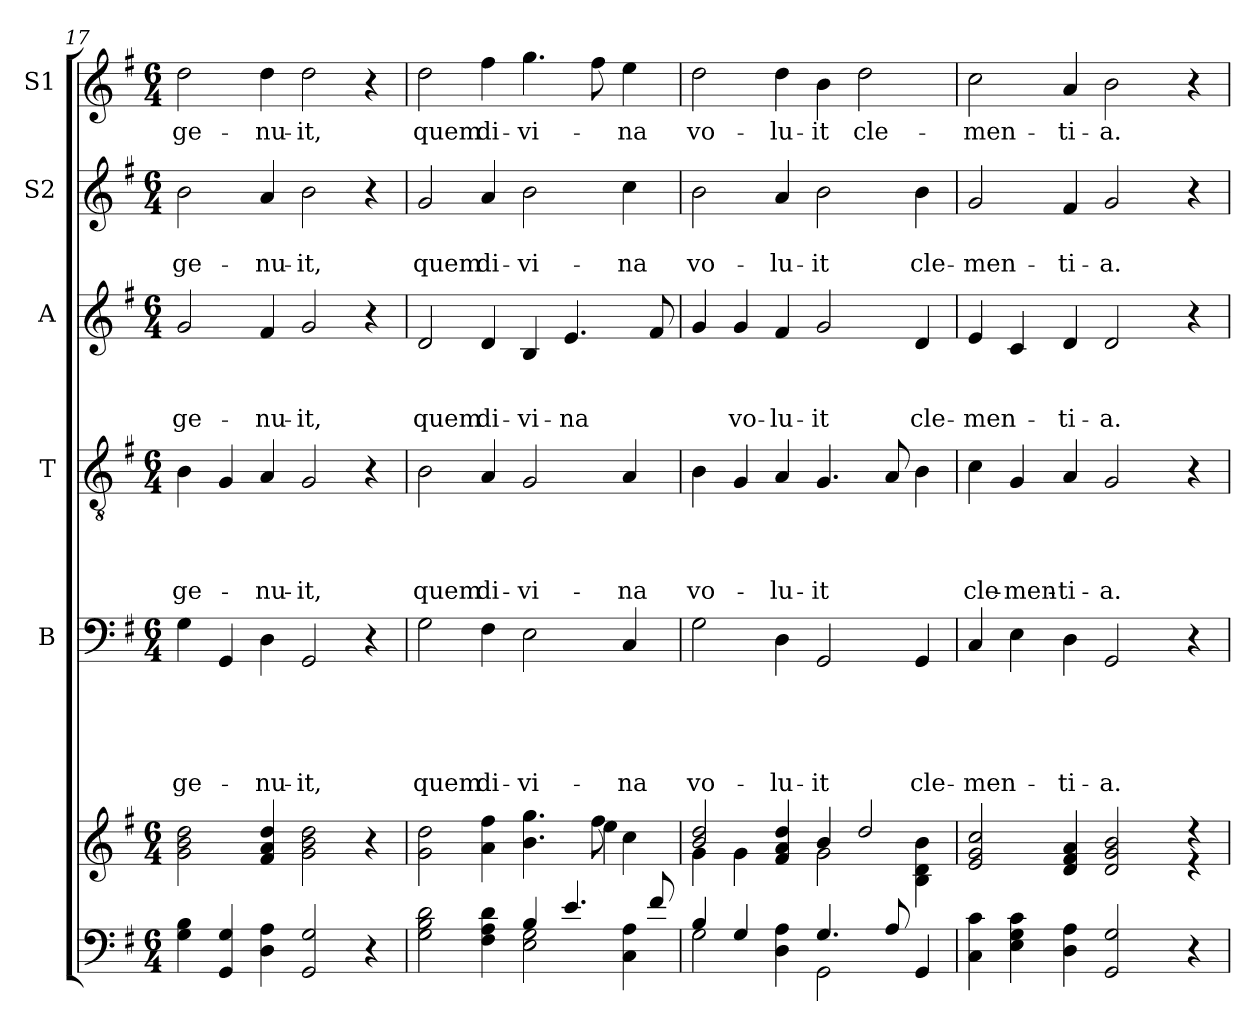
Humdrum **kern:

**kern	**kern	**kern	**text	**text	**text	**text	**text	**kern	**text	**text	**text	**text	**kern	**text	**text	**text	**kern	**text	**text	**kern	**text
*part6	*part6	*part5	*part5	*part5	*part5	*part5	*part5	*part4	*part4	*part4	*part4	*part4	*part3	*part3	*part3	*part3	*part2	*part2	*part2	*part1	*part1
*staff7	*staff6	*staff5	*staff5	*staff5	*staff5	*staff5	*staff5	*staff4	*staff4	*staff4	*staff4	*staff4	*staff3	*staff3	*staff3	*staff3	*staff2	*staff2	*staff2	*staff1	*staff1
*	*	*I"B	*	*	*	*	*	*I"T	*	*	*	*	*I"A	*	*	*	*I"S2	*	*	*I"S1	*
*clefF4	*clefG2	*clefF4	*	*	*	*	*	*clefGv2	*	*	*	*	*clefG2	*	*	*	*clefG2	*	*	*clefG2	*
*k[f#]	*k[f#]	*k[f#]	*	*	*	*	*	*k[f#]	*	*	*	*	*k[f#]	*	*	*	*k[f#]	*	*	*k[f#]	*
*G:	*G:	*G:	*	*	*	*	*	*G:	*	*	*	*	*G:	*	*	*	*G:	*	*	*G:	*
*M6/4	*M6/4	*M6/4	*	*	*	*	*	*M6/4	*	*	*	*	*M6/4	*	*	*	*M6/4	*	*	*M6/4	*
=17	=17	=17	=17	=17	=17	=17	=17	=17	=17	=17	=17	=17	=17	=17	=17	=17	=17	=17	=17	=17	=17
!	!	!	!	!	!	!	!LO:LY:b	!	!	!	!	!LO:LY:b	!	!	!	!LO:LY:b	!	!	!LO:LY:b	!	!LO:LY:b
4G\ 4B\	2g\ 2b\ 2dd\	4G\	.	.	.	.	ge-	4B\	.	.	.	ge-	2g/	.	.	ge-	2b\	.	ge-	2dd\	ge-
4GG/ 4G/	.	4GG/	.	.	.	.	.	4G/	.	.	.	.	.	.	.	.	.	.	.	.	.
!	!	!	!	!	!	!	!LO:LY:b	!	!	!	!	!LO:LY:b	!	!	!	!LO:LY:b	!	!	!LO:LY:b	!	!LO:LY:b
4D\ 4A\	4f#/ 4a/ 4dd/	4D\	.	.	.	.	-nu-	4A/	.	.	.	-nu-	4f#/	.	.	-nu-	4a/	.	-nu-	4dd\	-nu-
!	!	!	!	!	!	!	!LO:LY:b	!	!	!	!	!LO:LY:b	!	!	!	!LO:LY:b	!	!	!LO:LY:b	!	!LO:LY:b
2GG/ 2G/	2g\ 2b\ 2dd\	2GG/	.	.	.	.	-it,	2G/	.	.	.	-it,	2g/	.	.	-it,	2b\	.	-it,	2dd\	-it,
4r	4r	4r	.	.	.	.	.	4r	.	.	.	.	4r	.	.	.	4r	.	.	4r	.
=18	=18	=18	=18	=18	=18	=18	=18	=18	=18	=18	=18	=18	=18	=18	=18	=18	=18	=18	=18	=18	=18
*^	*^	*	*	*	*	*	*	*	*	*	*	*	*	*	*	*	*	*	*	*	*
!	!	!	!	!	!	!	!	!	!LO:LY:b	!	!	!	!	!LO:LY:b	!	!	!	!LO:LY:b	!	!	!LO:LY:b	!	!LO:LY:b
2G\ 2B\ 2d\	2.ryy	2g\ 2dd\	1ryy	2G\	.	.	.	.	quem	2B\	.	.	.	quem	2d/	.	.	quem	2g/	.	quem	2dd\	quem
!	!	!	!	!	!	!	!	!	!LO:LY:b	!	!	!	!	!LO:LY:b	!	!	!	!LO:LY:b	!	!	!LO:LY:b	!	!LO:LY:b
4F#\ 4A\ 4d\	.	4a\ 4ff#\	.	4F#\	.	.	.	.	di-	4A/	.	.	.	di-	4d/	.	.	di-	4a/	.	di-	4ff#\	di-
!	!	!	!	!	!	!	!	!	!LO:LY:b	!	!	!	!	!LO:LY:b	!	!	!	!LO:LY:b	!	!	!LO:LY:b	!	!LO:LY:b
2E\ 2G\	4B/	4.b\ 4.gg\	.	2E\	.	.	.	.	-vi-	2G/	.	.	.	-vi-	4B/	.	.	-vi-	2b\	.	-vi-	4.gg\	-vi-
!	!	!	!	!	!	!	!	!	!	!	!	!	!	!	!	!	!	!LO:LY:b	!	!	!	!	!
.	4.e/	.	8ryy	.	.	.	.	.	.	.	.	.	.	.	4.e/	.	.	-na	.	.	.	.	.
.	.	8ff#\	4ee\	.	.	.	.	.	.	.	.	.	.	.	.	.	.	.	.	.	.	8ff#\	.
!	!	!	!	!	!	!	!	!	!LO:LY:b	!	!	!	!	!LO:LY:b	!	!	!	!	!	!	!LO:LY:b	!	!LO:LY:b
4C\ 4A\	.	4cc\	.	4C/	.	.	.	.	-na	4A/	.	.	.	-na	.	.	.	.	4cc\	.	-na	4ee\	-na
.	8f#/	.	8ryy	.	.	.	.	.	.	.	.	.	.	.	8f#/	.	.	.	.	.	.	.	.
=19	=19	=19	=19	=19	=19	=19	=19	=19	=19	=19	=19	=19	=19	=19	=19	=19	=19	=19	=19	=19	=19	=19	=19
*	*^	*	*^	*	*	*	*	*	*	*	*	*	*	*	*	*	*	*	*	*	*	*	*
!	!	!	!	!	!	!	!	!	!	!	!LO:LY:b	!	!	!	!	!LO:LY:b	!	!	!	!	!	!	!LO:LY:b	!	!LO:LY:b
2G\	4B/	2.ryy	2b/ 2dd/	4g\	2.ryy	2G\	.	.	.	.	vo-	4B\	.	.	.	vo-	4g/	.	.	.	2b\	.	vo-	2dd\	vo-
!	!	!	!	!	!	!	!	!	!	!	!	!	!	!	!	!	!	!	!	!LO:LY:b	!	!	!	!	!
.	4G/	.	.	4g\	.	.	.	.	.	.	.	4G/	.	.	.	.	4g/	.	.	vo-	.	.	.	.	.
!	!	!	!	!	!	!	!	!	!	!	!LO:LY:b	!	!	!	!	!LO:LY:b	!	!	!	!LO:LY:b	!	!	!LO:LY:b	!	!LO:LY:b
1ryy	4D\ 4A\	.	1ryy	4f#/ 4a/ 4dd/	.	4D\	.	.	.	.	-lu-	4A/	.	.	.	-lu-	4f#/	.	.	-lu-	4a/	.	-lu-	4dd\	-lu-
!	!	!	!	!	!	!	!	!	!	!	!LO:LY:b	!	!	!	!	!LO:LY:b	!	!	!	!LO:LY:b	!	!	!LO:LY:b	!	!LO:LY:b
.	2GG\	4.G/	.	2g\	4b/	2GG/	.	.	.	.	-it	4.G/	.	.	.	-it	2g/	.	.	-it	2b\	.	-it	4b\	-it
!	!	!	!	!	!	!	!	!	!	!	!	!	!	!	!	!	!	!	!	!	!	!	!	!	!LO:LY:b
.	.	.	.	.	2dd/	.	.	.	.	.	.	.	.	.	.	.	.	.	.	.	.	.	.	2dd\	cle-
.	.	8A/	.	.	.	.	.	.	.	.	.	8A/	.	.	.	.	.	.	.	.	.	.	.	.	.
!	!	!	!	!	!	!	!	!	!	!	!LO:LY:b	!	!	!	!	!	!	!	!	!LO:LY:b	!	!	!LO:LY:b	!	!
.	4ryy	4GG/	.	4B\ 4d\ 4b\	.	4GG/	.	.	.	.	cle-	4B\	.	.	.	.	4d/	.	.	cle-	4b\	.	cle-	.	.
*	*	*	*	*v	*v	*	*	*	*	*	*	*	*	*	*	*	*	*	*	*	*	*	*	*	*
=20	=20	=20	=20	=20	=20	=20	=20	=20	=20	=20	=20	=20	=20	=20	=20	=20	=20	=20	=20	=20	=20	=20	=20	=20
!	!	!	!	!	!	!	!	!	!	!LO:LY:b	!	!	!	!	!LO:LY:b	!	!	!	!LO:LY:b	!	!	!LO:LY:b	!	!LO:LY:b
*v	*v	*v	*	*	*	*	*	*	*	*	*	*	*	*	*	*	*	*	*	*	*	*	*	*
4C\ 4c\	2e/ 2g/ 2cc/	1ryy	4C/	.	.	.	.	-men-	4c\	.	.	.	cle-	4e/	.	.	-men-	2g/	.	-men-	2cc\	-men-
!	!	!	!	!	!	!	!	!	!	!	!	!	!LO:LY:b	!	!	!	!	!	!	!	!	!
4E\ 4G\ 4c\	.	.	4E\	.	.	.	.	.	4G/	.	.	.	-men-	4c/	.	.	.	.	.	.	.	.
!	!	!	!	!	!	!	!	!LO:LY:b	!	!	!	!	!LO:LY:b	!	!	!	!LO:LY:b	!	!	!LO:LY:b	!	!LO:LY:b
4D\ 4A\	4d/ 4f#/ 4a/	.	4D\	.	.	.	.	-ti-	4A/	.	.	.	-ti-	4d/	.	.	-ti-	4f#/	.	-ti-	4a/	-ti-
!	!	!	!	!	!	!	!	!LO:LY:b	!	!	!	!	!LO:LY:b	!	!	!	!LO:LY:b	!	!	!LO:LY:b	!	!LO:LY:b
2GG/ 2G/	2d/ 2g/ 2b/	.	2GG/	.	.	.	.	-a.	2G/	.	.	.	-a.	2d/	.	.	-a.	2g/	.	-a.	2b\	-a.
.	.	4ryy	.	.	.	.	.	.	.	.	.	.	.	.	.	.	.	.	.	.	.	.
4r	4re	4rdd	4r	.	.	.	.	.	4r	.	.	.	.	4r	.	.	.	4r	.	.	4r	.
*	*v	*v	*	*	*	*	*	*	*	*	*	*	*	*	*	*	*	*	*	*	*	*
=	=	=	=	=	=	=	=	=	=	=	=	=	=	=	=	=	=	=	=	=	=
*-	*-	*-	*-	*-	*-	*-	*-	*-	*-	*-	*-	*-	*-	*-	*-	*-	*-	*-	*-	*-	*-
